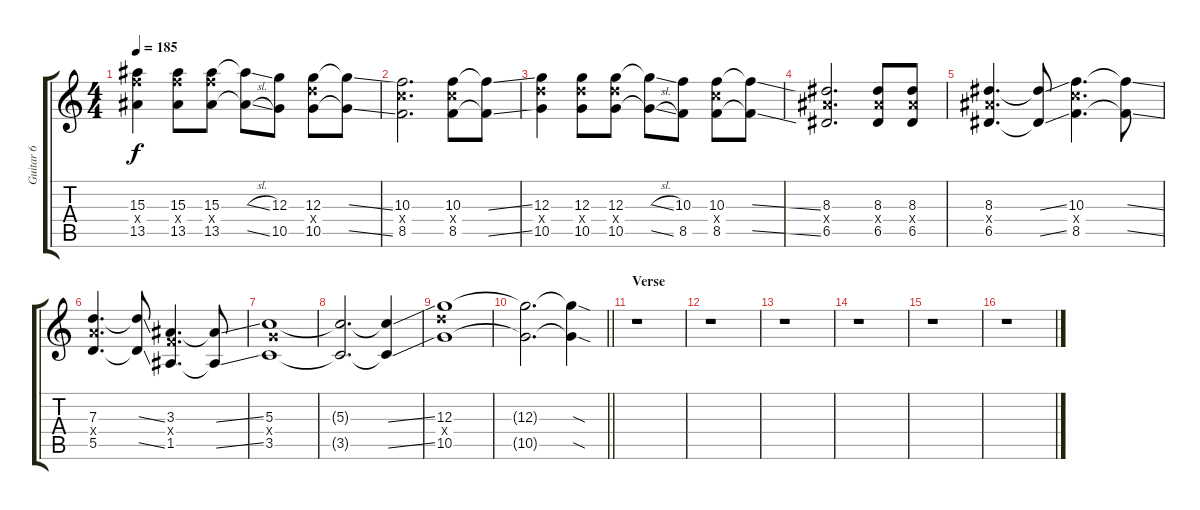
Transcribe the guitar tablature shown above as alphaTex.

\track ("Guitar 6" "Guitar 6") {instrument distortionguitar}
\staff {score tabs}
\tuning (E4 B3 G3 D3 A2 D2) {hide}
\ts (4 4)
\tempo 185
\clef g2
\ks c
(15.3 15.4{x} 13.5).4{dy f} (15.3 15.4{x} 13.5).8 (15.3 15.4{x} 13.5).8 (15.3{sl t} 13.5{sl t}).8 (12.3 10.5).8 (12.3 12.4{x} 10.5).8 (12.3{ss t} 10.5{ss t}).8 |
(10.3 10.4{x} 8.5).2{d} (10.3 10.4{x} 8.5).8 (10.3{ss t} 8.5{ss t}).8 |
(12.3 12.4{x} 10.5).4 (12.3 12.4{x} 10.5).8 (12.3 12.4{x} 10.5).8 (12.3{sl t} 10.5{sl t}).8 (10.3 8.5).8 (10.3 10.4{x} 8.5).8 (10.3{ss t} 8.5{ss t}).8 |
(8.3 8.4{x} 6.5).2{d} (8.3 8.4{x} 6.5).8 (8.3 8.4{x} 6.5).8 |
(8.3 8.4{x} 6.5).4{d} (8.3{ss t} 6.5{ss t}).8 (10.3 10.4{x} 8.5).4{d} (10.3{ss t} 8.5{ss t}).8 |
(7.3 7.4{x} 5.5).4{d} (7.3{ss t} 5.5{ss t}).8 (3.3 3.4{x} 1.5).4{d} (3.3{ss t} 1.5{ss t}).8 |
(5.3 5.4{x} 3.5).1 |
(5.3{t} 3.5{t}).2{d} (5.3{ss t} 3.5{ss t}).4 |
(12.3 12.4{x} 10.5).1 |
\barLineRight lightlight
(12.3{t} 10.5{t}).2{d} (12.3{sod t} 10.5{sod t}).4 |
\section ("" "Verse")
r.1 |
r.1 |
r.1 |
r.1 |
r.1 |
r.1
